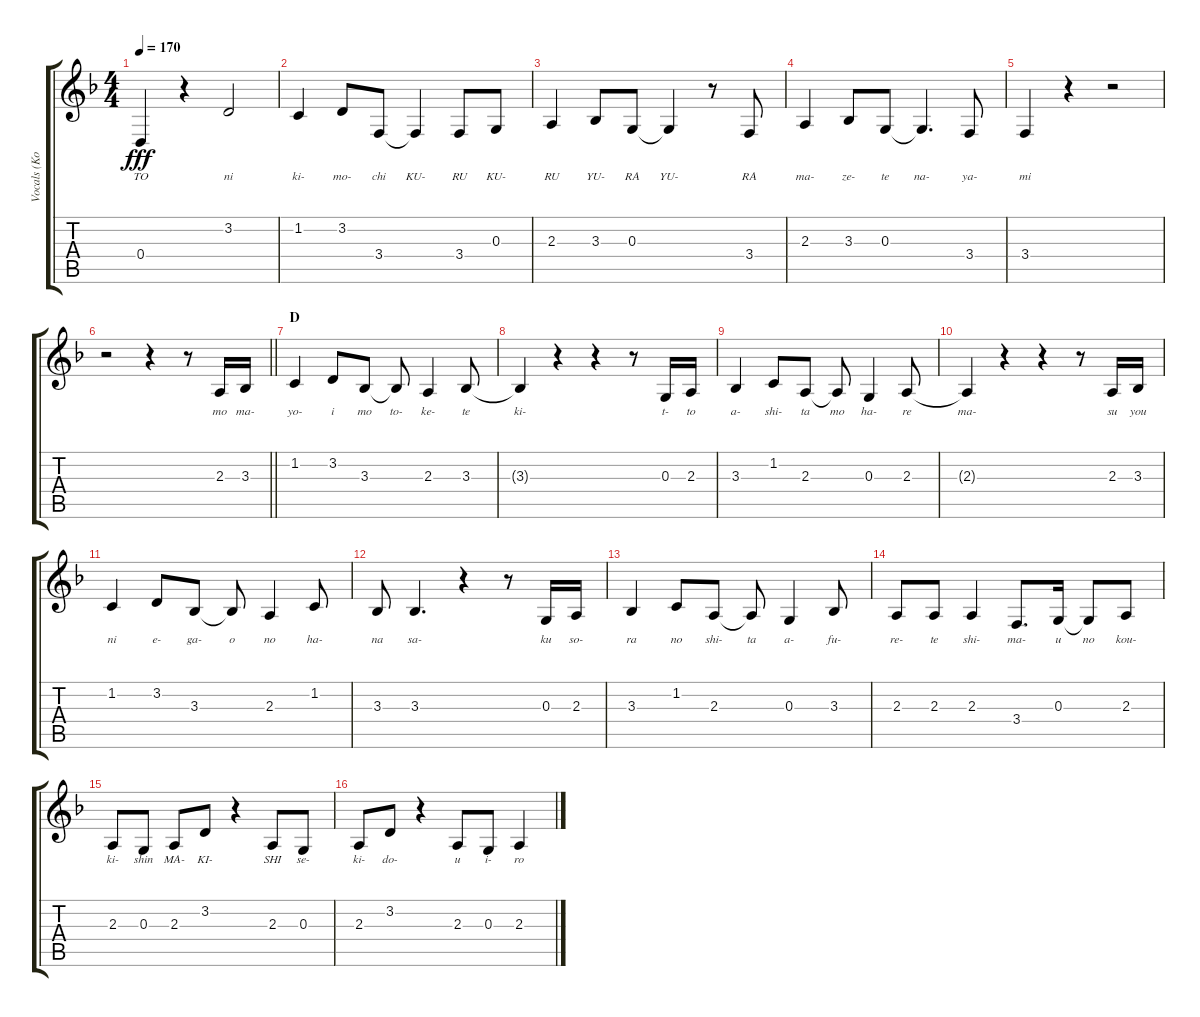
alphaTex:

\track ("Vocals (Kotobuki Tsumugi)" "Vocals (Ko") {instrument altosax}
\staff {score tabs}
\tuning (E4 B3 G3 D3 A2 E2) {hide}
\ts (4 4)
\tempo 170
\clef g2
\ks f
0.4.4{lyrics (0 "TO") lyrics (1 "") lyrics (2 "") lyrics (3 "") lyrics (4 "") dy fff} r.4 3.2.2{lyrics (0 "ni") lyrics (1 "") lyrics (2 "") lyrics (3 "") lyrics (4 "")} |
1.2.4{lyrics (0 "ki-") lyrics (1 "") lyrics (2 "") lyrics (3 "") lyrics (4 "")} 3.2.8{lyrics (0 "mo-") lyrics (1 "") lyrics (2 "") lyrics (3 "") lyrics (4 "")} 3.4.8{lyrics (0 "chi") lyrics (1 "") lyrics (2 "") lyrics (3 "") lyrics (4 "")} 3.4{t}.4{lyrics (0 "KU-") lyrics (1 "") lyrics (2 "") lyrics (3 "") lyrics (4 "")} 3.4.8{lyrics (0 "RU") lyrics (1 "") lyrics (2 "") lyrics (3 "") lyrics (4 "")} 0.3.8{lyrics (0 "KU-") lyrics (1 "") lyrics (2 "") lyrics (3 "") lyrics (4 "")} |
2.3.4{lyrics (0 "RU") lyrics (1 "") lyrics (2 "") lyrics (3 "") lyrics (4 "")} 3.3.8{lyrics (0 "YU-") lyrics (1 "") lyrics (2 "") lyrics (3 "") lyrics (4 "")} 0.3.8{lyrics (0 "RA") lyrics (1 "") lyrics (2 "") lyrics (3 "") lyrics (4 "")} 0.3{t}.4{lyrics (0 "YU-") lyrics (1 "") lyrics (2 "") lyrics (3 "") lyrics (4 "")} r.8 3.4.8{lyrics (0 "RA") lyrics (1 "") lyrics (2 "") lyrics (3 "") lyrics (4 "")} |
2.3.4{lyrics (0 "ma-") lyrics (1 "") lyrics (2 "") lyrics (3 "") lyrics (4 "")} 3.3.8{lyrics (0 "ze-") lyrics (1 "") lyrics (2 "") lyrics (3 "") lyrics (4 "")} 0.3.8{lyrics (0 "te") lyrics (1 "") lyrics (2 "") lyrics (3 "") lyrics (4 "")} 0.3{t}.4{d lyrics (0 "na-") lyrics (1 "") lyrics (2 "") lyrics (3 "") lyrics (4 "")} 3.4.8{lyrics (0 "ya-") lyrics (1 "") lyrics (2 "") lyrics (3 "") lyrics (4 "")} |
3.4.4{lyrics (0 "mi") lyrics (1 "") lyrics (2 "") lyrics (3 "") lyrics (4 "")} r.4 r.2 |
\barLineRight lightlight
r.2 r.4 r.8 2.3.16{lyrics (0 "mo") lyrics (1 "") lyrics (2 "") lyrics (3 "") lyrics (4 "")} 3.3.16{lyrics (0 "ma-") lyrics (1 "") lyrics (2 "") lyrics (3 "") lyrics (4 "")} |
\section ("" "D")
1.2.4{lyrics (0 "yo-") lyrics (1 "") lyrics (2 "") lyrics (3 "") lyrics (4 "")} 3.2.8{lyrics (0 "i") lyrics (1 "") lyrics (2 "") lyrics (3 "") lyrics (4 "")} 3.3.8{lyrics (0 "mo") lyrics (1 "") lyrics (2 "") lyrics (3 "") lyrics (4 "")} 3.3{t}.8{lyrics (0 "to-") lyrics (1 "") lyrics (2 "") lyrics (3 "") lyrics (4 "")} 2.3.4{lyrics (0 "ke-") lyrics (1 "") lyrics (2 "") lyrics (3 "") lyrics (4 "")} 3.3.8{lyrics (0 "te") lyrics (1 "") lyrics (2 "") lyrics (3 "") lyrics (4 "")} |
3.3{t}.4{lyrics (0 "ki-") lyrics (1 "") lyrics (2 "") lyrics (3 "") lyrics (4 "")} r.4 r.4 r.8 0.3.16{lyrics (0 "t-") lyrics (1 "") lyrics (2 "") lyrics (3 "") lyrics (4 "")} 2.3.16{lyrics (0 "to") lyrics (1 "") lyrics (2 "") lyrics (3 "") lyrics (4 "")} |
3.3.4{lyrics (0 "a-") lyrics (1 "") lyrics (2 "") lyrics (3 "") lyrics (4 "")} 1.2.8{lyrics (0 "shi-") lyrics (1 "") lyrics (2 "") lyrics (3 "") lyrics (4 "")} 2.3.8{lyrics (0 "ta") lyrics (1 "") lyrics (2 "") lyrics (3 "") lyrics (4 "")} 2.3{t}.8{lyrics (0 "mo") lyrics (1 "") lyrics (2 "") lyrics (3 "") lyrics (4 "")} 0.3.4{lyrics (0 "ha-") lyrics (1 "") lyrics (2 "") lyrics (3 "") lyrics (4 "")} 2.3.8{lyrics (0 "re") lyrics (1 "") lyrics (2 "") lyrics (3 "") lyrics (4 "")} |
2.3{t}.4{lyrics (0 "ma-") lyrics (1 "") lyrics (2 "") lyrics (3 "") lyrics (4 "")} r.4 r.4 r.8 2.3.16{lyrics (0 "su") lyrics (1 "") lyrics (2 "") lyrics (3 "") lyrics (4 "")} 3.3.16{lyrics (0 "you") lyrics (1 "") lyrics (2 "") lyrics (3 "") lyrics (4 "")} |
1.2.4{lyrics (0 "ni") lyrics (1 "") lyrics (2 "") lyrics (3 "") lyrics (4 "")} 3.2.8{lyrics (0 "e-") lyrics (1 "") lyrics (2 "") lyrics (3 "") lyrics (4 "")} 3.3.8{lyrics (0 "ga-") lyrics (1 "") lyrics (2 "") lyrics (3 "") lyrics (4 "")} 3.3{t}.8{lyrics (0 "o") lyrics (1 "") lyrics (2 "") lyrics (3 "") lyrics (4 "")} 2.3.4{lyrics (0 "no") lyrics (1 "") lyrics (2 "") lyrics (3 "") lyrics (4 "")} 1.2.8{lyrics (0 "ha-") lyrics (1 "") lyrics (2 "") lyrics (3 "") lyrics (4 "")} |
3.3.8{lyrics (0 "na") lyrics (1 "") lyrics (2 "") lyrics (3 "") lyrics (4 "")} 3.3.4{d lyrics (0 "sa-") lyrics (1 "") lyrics (2 "") lyrics (3 "") lyrics (4 "")} r.4 r.8 0.3.16{lyrics (0 "ku") lyrics (1 "") lyrics (2 "") lyrics (3 "") lyrics (4 "")} 2.3.16{lyrics (0 "so-") lyrics (1 "") lyrics (2 "") lyrics (3 "") lyrics (4 "")} |
3.3.4{lyrics (0 "ra") lyrics (1 "") lyrics (2 "") lyrics (3 "") lyrics (4 "")} 1.2.8{lyrics (0 "no") lyrics (1 "") lyrics (2 "") lyrics (3 "") lyrics (4 "")} 2.3.8{lyrics (0 "shi-") lyrics (1 "") lyrics (2 "") lyrics (3 "") lyrics (4 "")} 2.3{t}.8{lyrics (0 "ta") lyrics (1 "") lyrics (2 "") lyrics (3 "") lyrics (4 "")} 0.3.4{lyrics (0 "a-") lyrics (1 "") lyrics (2 "") lyrics (3 "") lyrics (4 "")} 3.3.8{lyrics (0 "fu-") lyrics (1 "") lyrics (2 "") lyrics (3 "") lyrics (4 "")} |
2.3.8{lyrics (0 "re-") lyrics (1 "") lyrics (2 "") lyrics (3 "") lyrics (4 "")} 2.3.8{lyrics (0 "te") lyrics (1 "") lyrics (2 "") lyrics (3 "") lyrics (4 "")} 2.3.4{lyrics (0 "shi-") lyrics (1 "") lyrics (2 "") lyrics (3 "") lyrics (4 "")} 3.4.8{d lyrics (0 "ma-") lyrics (1 "") lyrics (2 "") lyrics (3 "") lyrics (4 "")} 0.3.16{lyrics (0 "u") lyrics (1 "") lyrics (2 "") lyrics (3 "") lyrics (4 "")} 0.3{t}.8{lyrics (0 "no") lyrics (1 "") lyrics (2 "") lyrics (3 "") lyrics (4 "")} 2.3.8{lyrics (0 "kou-") lyrics (1 "") lyrics (2 "") lyrics (3 "") lyrics (4 "")} |
2.3.8{lyrics (0 "ki-") lyrics (1 "") lyrics (2 "") lyrics (3 "") lyrics (4 "")} 0.3.8{lyrics (0 "shin") lyrics (1 "") lyrics (2 "") lyrics (3 "") lyrics (4 "")} 2.3.8{lyrics (0 "MA-") lyrics (1 "") lyrics (2 "") lyrics (3 "") lyrics (4 "")} 3.2.8{lyrics (0 "KI-") lyrics (1 "") lyrics (2 "") lyrics (3 "") lyrics (4 "")} r.4 2.3.8{lyrics (0 "SHI") lyrics (1 "") lyrics (2 "") lyrics (3 "") lyrics (4 "")} 0.3.8{lyrics (0 "se-") lyrics (1 "") lyrics (2 "") lyrics (3 "") lyrics (4 "")} |
2.3.8{lyrics (0 "ki-") lyrics (1 "") lyrics (2 "") lyrics (3 "") lyrics (4 "")} 3.2.8{lyrics (0 "do-") lyrics (1 "") lyrics (2 "") lyrics (3 "") lyrics (4 "")} r.4 2.3.8{lyrics (0 "u") lyrics (1 "") lyrics (2 "") lyrics (3 "") lyrics (4 "")} 0.3.8{lyrics (0 "i-") lyrics (1 "") lyrics (2 "") lyrics (3 "") lyrics (4 "")} 2.3.4{lyrics (0 "ro") lyrics (1 "") lyrics (2 "") lyrics (3 "") lyrics (4 "")}
